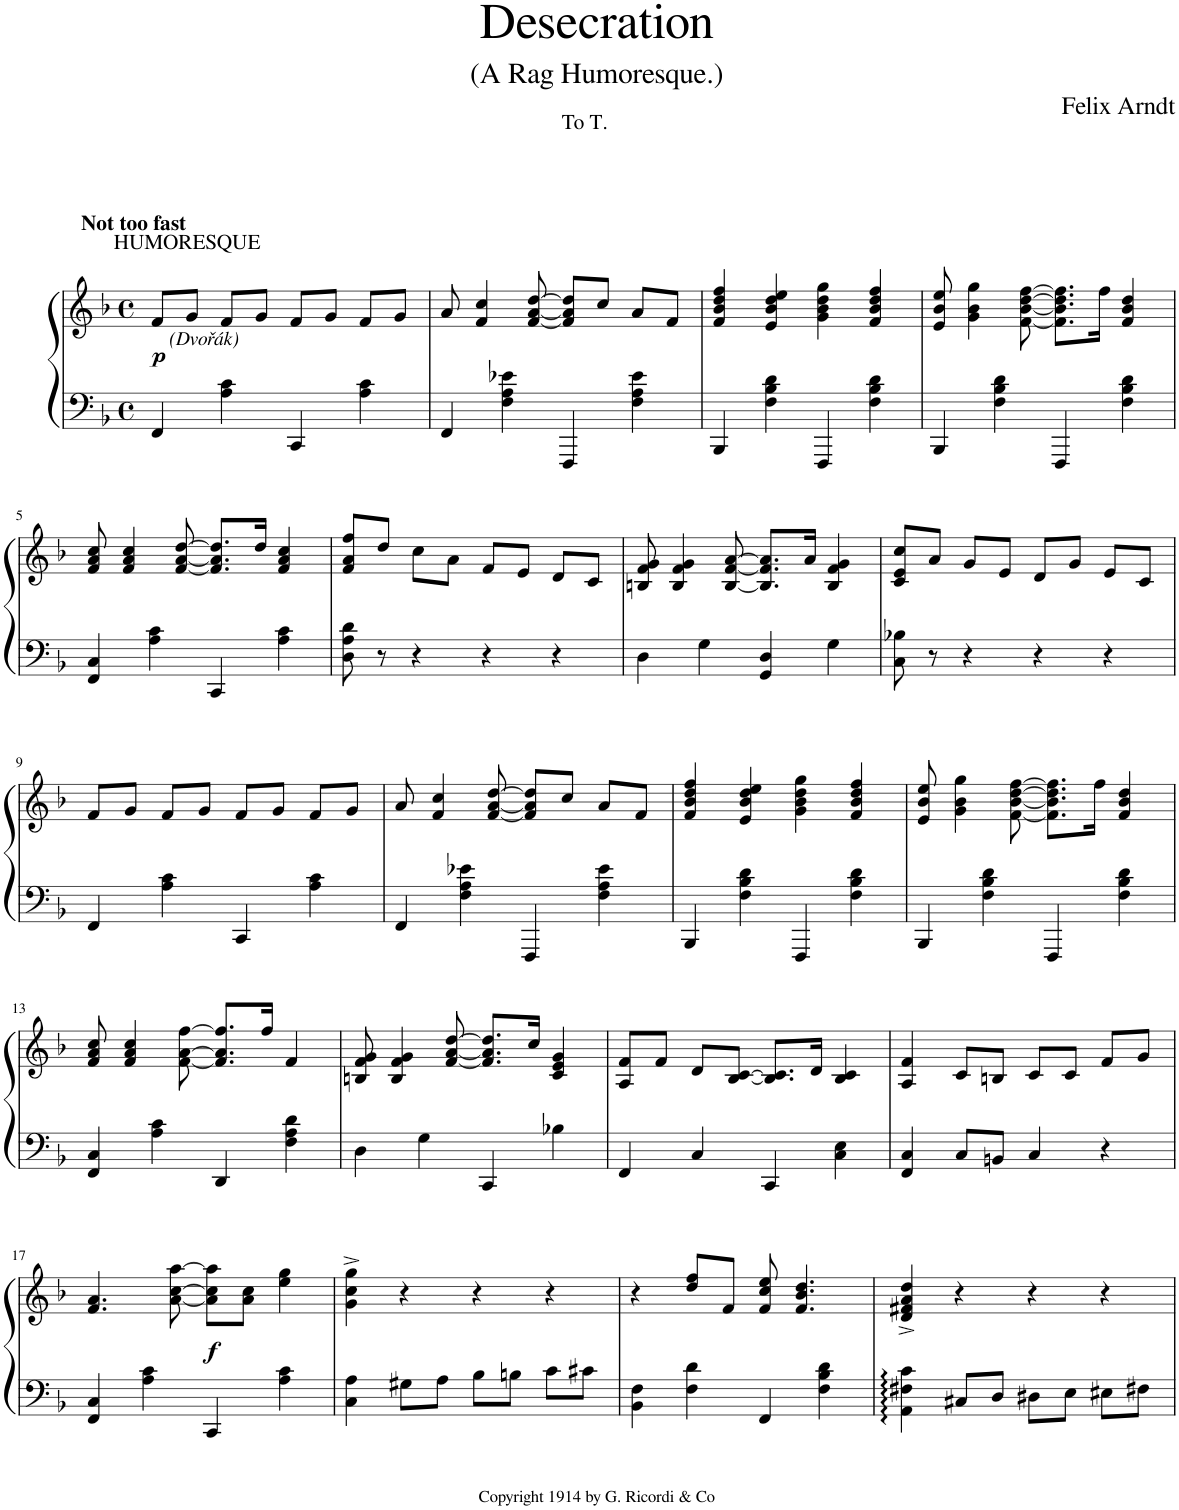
**kern	**kern	**dynam
*part1	*part1	*part1
*staff2	*staff1	*staff1/2
*I"Piano	*	*
*I'Pno.	*	*
*clefF4	*clefG2	*
*k[b-]	*k[b-]	*
*M4/4	*M4/4	*
*met(c)	*met(c)	*
=1	=1	=1
!	!LO:TX:a:B:t=Not too fast	!
!	!LO:TX:a:t=HUMORESQUE	!
!	!LO:TX:b:i:t=(Dvořák)	!
!	!	!LO:DY:b
4FF/	8f/L	p
.	8g/J	.
4A\ 4c\	8f/L	.
.	8g/J	.
4CC/	8f/L	.
.	8g/J	.
4A\ 4c\	8f/L	.
.	8g/J	.
=2	=2	=2
4FF/	8a/	.
!	!LO:TX:a:t=To T.	!
.	4f/ 4cc/	.
4F\ 4A\ 4e-X\	.	.
.	[8f/ [8a/ [8dd/	.
4FFF/	8f/] 8a/] 8dd/]L	.
.	8cc/J	.
4F\ 4A\ 4e-\	8a/L	.
.	8f/J	.
=3	=3	=3
4BBB-/	4f/ 4b-/ 4dd/ 4ff/	.
4F\ 4B-\ 4d\	4e/ 4b-/ 4dd/ 4ee/	.
4FFF/	4g\ 4b-\ 4dd\ 4gg\	.
4F\ 4B-\ 4d\	4f/ 4b-/ 4dd/ 4ff/	.
=4	=4	=4
4BBB-/	8e/ 8b-/ 8ee/	.
.	4g\ 4b-\ 4gg\	.
4F\ 4B-\ 4d\	.	.
.	[8f\ [8b-\ [8dd\ [8ff\	.
4FFF/	8.f\] 8.b-\] 8.dd\] 8.ff\]L	.
.	16ff\Jk	.
4F\ 4B-\ 4d\	4f/ 4b-/ 4dd/	.
!!LO:LB:g=z
=5	=5	=5
4FF/ 4C/	8f/ 8a/ 8cc/	.
.	4f/ 4a/ 4cc/	.
4A\ 4c\	.	.
.	[8f/ [8a/ [8dd/	.
4CC/	8.f/] 8.a/] 8.dd/]L	.
.	16dd/Jk	.
4A\ 4c\	4f/ 4a/ 4cc/	.
=6	=6	=6
8D\ 8A\ 8d\	8f/ 8a/ 8ff/L	.
8r	8dd/J	.
4r	8cc\L	.
.	8a\J	.
4r	8f/L	.
.	8e/J	.
4r	8d/L	.
.	8c/J	.
=7	=7	=7
4D\	8Bn/ 8f/ 8g/	.
.	4B/ 4f/ 4g/	.
4G\	.	.
.	[8B/ [8f/ [8a/	.
4GG/ 4D/	8.B/] 8.f/] 8.a/]L	.
.	16a/Jk	.
4G\	4B/ 4f/ 4g/	.
=8	=8	=8
8C\ 8B-X\	8c/ 8e/ 8cc/L	.
8r	8a/J	.
4r	8g/L	.
.	8e/J	.
4r	8d/L	.
.	8g/J	.
4r	8e/L	.
.	8c/J	.
!!LO:LB:g=z
=9	=9	=9
4FF/	8f/L	.
.	8g/J	.
4A\ 4c\	8f/L	.
.	8g/J	.
4CC/	8f/L	.
.	8g/J	.
4A\ 4c\	8f/L	.
.	8g/J	.
=10	=10	=10
4FF/	8a/	.
.	4f/ 4cc/	.
4F\ 4A\ 4e-X\	.	.
.	[8f/ [8a/ [8dd/	.
4FFF/	8f/] 8a/] 8dd/]L	.
.	8cc/J	.
4F\ 4A\ 4e-\	8a/L	.
.	8f/J	.
=11	=11	=11
4BBB-/	4f/ 4b-/ 4dd/ 4ff/	.
4F\ 4B-\ 4d\	4e/ 4b-/ 4dd/ 4ee/	.
4FFF/	4g\ 4b-\ 4dd\ 4gg\	.
4F\ 4B-\ 4d\	4f/ 4b-/ 4dd/ 4ff/	.
=12	=12	=12
4BBB-/	8e/ 8b-/ 8ee/	.
.	4g\ 4b-\ 4gg\	.
4F\ 4B-\ 4d\	.	.
.	[8f\ [8b-\ [8dd\ [8ff\	.
4FFF/	8.f\] 8.b-\] 8.dd\] 8.ff\]L	.
.	16ff\Jk	.
4F\ 4B-\ 4d\	4f/ 4b-/ 4dd/	.
!!LO:LB:g=z
=13	=13	=13
4FF/ 4C/	8f/ 8a/ 8cc/	.
.	4f/ 4a/ 4cc/	.
4A\ 4c\	.	.
.	[8f\ [8a\ [8ff\	.
4DD/	8.f/] 8.a/] 8.ff/]L	.
.	16ff/Jk	.
4F\ 4A\ 4d\	4f/	.
=14	=14	=14
4D\	8Bn/ 8f/ 8g/	.
.	4B/ 4f/ 4g/	.
4G\	.	.
.	[8f/ [8a/ [8dd/	.
4CC/	8.f/] 8.a/] 8.dd/]L	.
.	16cc/Jk	.
4B-X\	4c/ 4e/ 4g/	.
=15	=15	=15
4FF/	8A/ 8f/L	.
.	8f/J	.
4C/	8d/L	.
.	[8B-/ [8c/J	.
4CC/	8.B-/] 8.c/]L	.
.	16d/Jk	.
4C\ 4E\	4B-/ 4c/	.
=16	=16	=16
4FF/ 4C/	4A/ 4f/	.
8C/L	8c/L	.
8BBn/J	8Bn/J	.
4C/	8c/L	.
.	8c/J	.
4r	8f/L	.
.	8g/J	.
!!LO:LB:g=z
=17	=17	=17
4FF/ 4C/	4.f/ 4.a/	.
4A\ 4c\	.	.
.	[8a\ [8cc\ [8aa\	.
!	!	!LO:DY:b
4CC/	8a\] 8cc\] 8aa\]L	f
.	8a\ 8cc\J	.
4A\ 4c\	4ee\ 4gg\	.
=18	=18	=18
4C\ 4A\	4g\^ 4cc\^ 4gg\^	.
8G#X\L	4r	.
8A\J	.	.
8B-\L	4r	.
8Bn\J	.	.
8c\L	4r	.
8c#X\J	.	.
=19	=19	=19
4BB-\ 4F\	4r	.
4F\ 4d\	8dd/ 8ff/L	.
.	8f/J	.
4FF/	8f/ 8cc/ 8ee/	.
.	4.f/ 4.b-/ 4.dd/	.
4F\ 4B-\ 4d\	.	.
=20	=20	=20
4AA\ 4F#X\ 4c\	4d/^ 4f#X/^ 4a/^ 4dd/^	.
8C#X/L	4r	.
8D/J	.	.
8D#X\L	4r	.
8E\J	.	.
8E#X\L	4r	.
8F#X\J	.	.
=	=	=
*-	*-	*-
